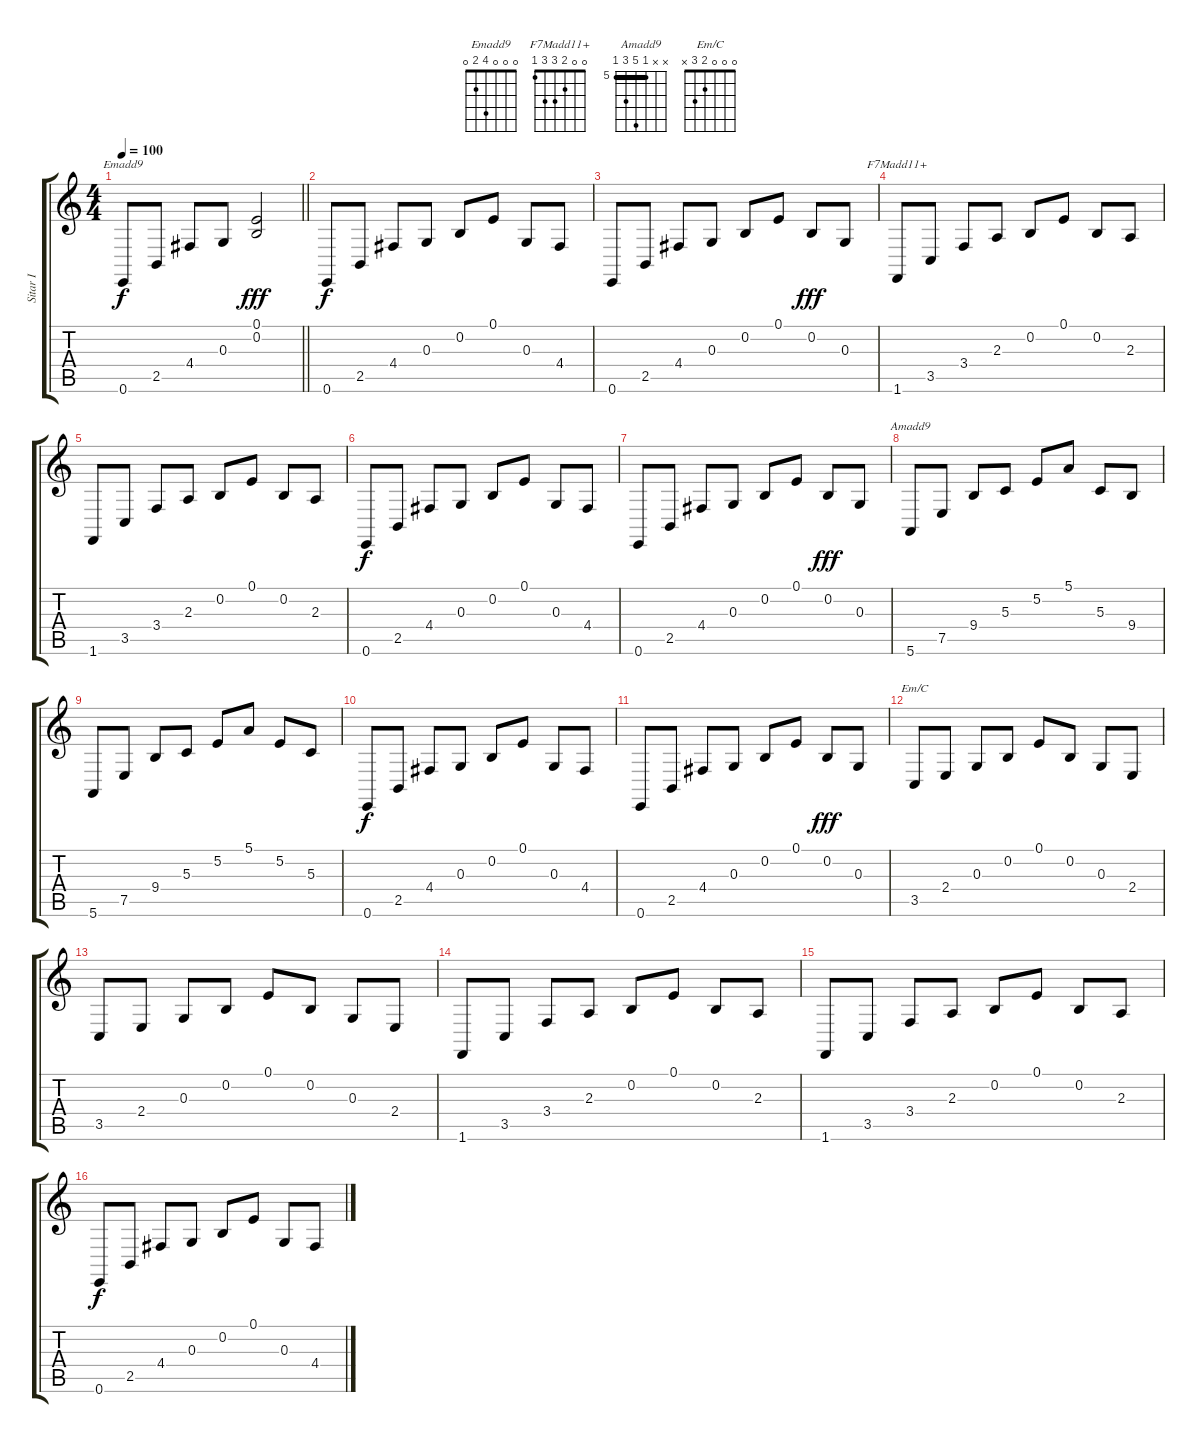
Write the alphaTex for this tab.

\track ("Sitar I" "Sitar I") {instrument sitar}
\staff {score tabs}
\tuning (E4 B3 G3 D3 A2 E2) {hide}
\chord ("Emadd9" 0 0 0 4 2 0)
\chord ("F7Madd11+" 0 0 2 3 3 1)
\chord ("Amadd9" x x 5 9 7 5) {firstfret 5 barre 5}
\chord ("Em/C" 0 0 0 2 3 x)
\ts (4 4)
\tempo 100
\clef g2
\barLineRight lightlight
\ks c
0.6.8{ch "Emadd9" dy f} 2.5.8 4.4.8 0.3.8 (0.1 0.2).2{dy fff} |
0.6.8{dy f} 2.5.8 4.4.8 0.3.8 0.2.8 0.1.8 0.3.8 4.4.8 |
0.6.8 2.5.8 4.4.8 0.3.8 0.2.8 0.1.8 0.2.8{dy fff} 0.3.8 |
1.6.8{ch "F7Madd11+"} 3.5.8 3.4.8 2.3.8 0.2.8 0.1.8 0.2.8 2.3.8 |
1.6.8 3.5.8 3.4.8 2.3.8 0.2.8 0.1.8 0.2.8 2.3.8 |
0.6.8{dy f} 2.5.8 4.4.8 0.3.8 0.2.8 0.1.8 0.3.8 4.4.8 |
0.6.8 2.5.8 4.4.8 0.3.8 0.2.8 0.1.8 0.2.8{dy fff} 0.3.8 |
5.6.8{ch "Amadd9"} 7.5.8 9.4.8 5.3.8 5.2.8 5.1.8 5.3.8 9.4.8 |
5.6.8 7.5.8 9.4.8 5.3.8 5.2.8 5.1.8 5.2.8 5.3.8 |
0.6.8{dy f} 2.5.8 4.4.8 0.3.8 0.2.8 0.1.8 0.3.8 4.4.8 |
0.6.8 2.5.8 4.4.8 0.3.8 0.2.8 0.1.8 0.2.8{dy fff} 0.3.8 |
3.5.8{ch "Em/C"} 2.4.8 0.3.8 0.2.8 0.1.8 0.2.8 0.3.8 2.4.8 |
3.5.8 2.4.8 0.3.8 0.2.8 0.1.8 0.2.8 0.3.8 2.4.8 |
1.6.8 3.5.8 3.4.8 2.3.8 0.2.8 0.1.8 0.2.8 2.3.8 |
1.6.8 3.5.8 3.4.8 2.3.8 0.2.8 0.1.8 0.2.8 2.3.8 |
0.6.8{dy f} 2.5.8 4.4.8 0.3.8 0.2.8 0.1.8 0.3.8 4.4.8
